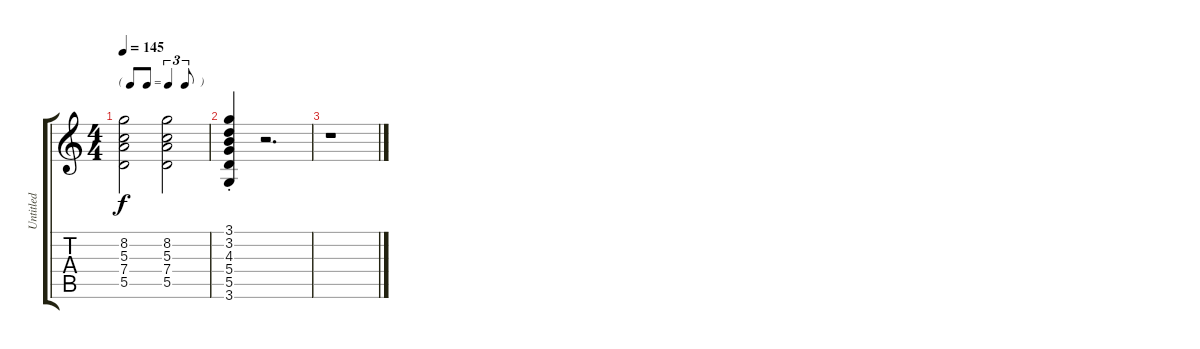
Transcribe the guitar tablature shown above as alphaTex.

\track ("Untitled" "Untitled") {instrument acousticguitarnylon}
\staff {score tabs}
\tuning (E4 B3 G3 D3 A2 E2) {hide}
\ts (4 4)
\tf triplet8th
\tempo 145
\clef g2
\ks c
(8.2 5.3 7.4 5.5).2{dy f} (8.2 5.3 7.4 5.5).2 |
(3.1{st} 3.2{st} 4.3{st} 5.4{st} 5.5{st} 3.6{st}).4 r.2{d} |
r.1
